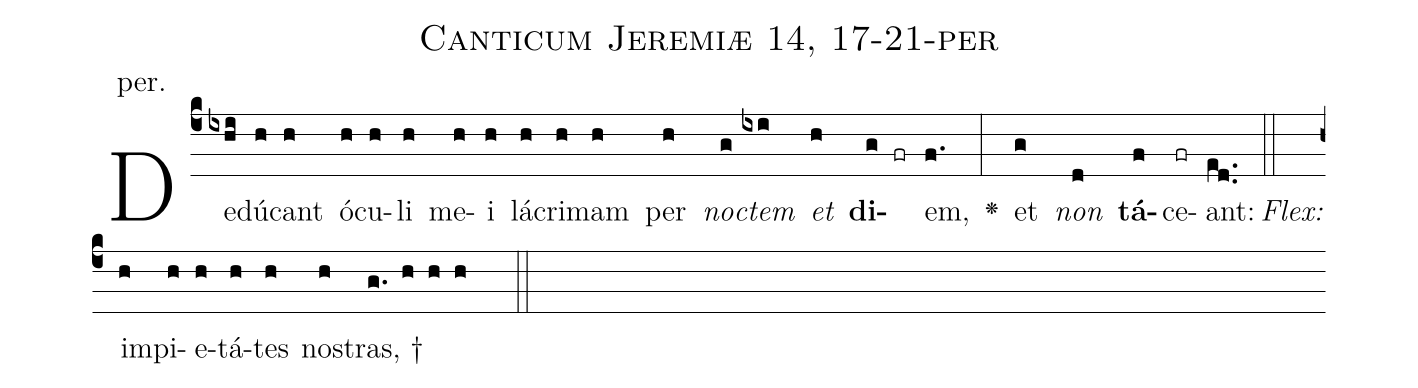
name: Canticum Jeremiæ 14, 17-21-per;
annotation: per.;
%%
(c4)De(ixhi)dú(h)cant(h) ó(h)cu(h)li(h) me(h)i(h) lá(h)cri(h)mam(h) per(h) <i>no</i>(g)<i>ctem</i>(ixi) <i>et</i>(h) <b>di</b>(g fr)em,(f.) <v>\greheightstar</v>(:) et(g) <i>non</i>(d) <b>tá</b>(f)ce(fr)ant:(ed..) (::)
<i>Flex:</i>()  im(h)pi(h)e(h)tá(h)tes(h) no(h)stras, †(g. h h h  ::)

%E(g) u(g) o(g) u(d) a(f) e.(ed..) (::)
